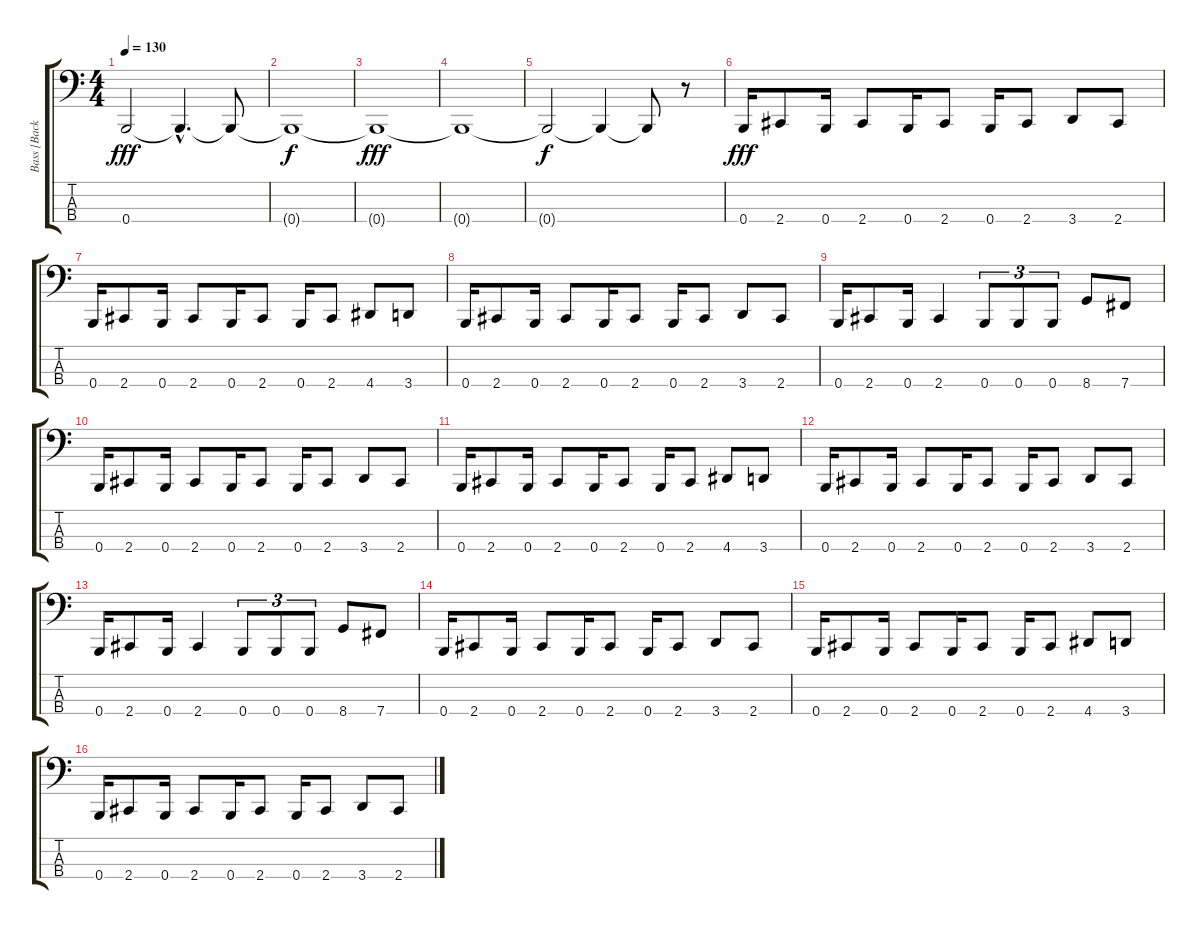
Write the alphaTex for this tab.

\track ("Bass [Back Up]" "Bass [Back") {instrument slapbass2}
\staff {score tabs}
\tuning (D2 A1 E1 B0) {hide}
\ts (4 4)
\tempo 130
\clef f4
\ks c
0.4.2{dy fff} 0.4{hac t}.4{d} 0.4{t}.8 |
0.4{t}.1{dy f} |
0.4{t}.1{dy fff} |
0.4{t}.1 |
0.4{t}.2{dy f} 0.4{t}.4 0.4{t}.8 r.8 |
0.4.16{dy fff} 2.4.8 0.4.16 2.4.8 0.4.16 2.4.8 0.4.16 2.4.8 3.4.8 2.4.8 |
0.4.16 2.4.8 0.4.16 2.4.8 0.4.16 2.4.8 0.4.16 2.4.8 4.4.8 3.4.8 |
0.4.16 2.4.8 0.4.16 2.4.8 0.4.16 2.4.8 0.4.16 2.4.8 3.4.8 2.4.8 |
0.4.16 2.4.8 0.4.16 2.4.4 0.4.8{tu (3 2)} 0.4.8{tu (3 2)} 0.4.8{tu (3 2)} 8.4.8 7.4.8 |
0.4.16 2.4.8 0.4.16 2.4.8 0.4.16 2.4.8 0.4.16 2.4.8 3.4.8 2.4.8 |
0.4.16 2.4.8 0.4.16 2.4.8 0.4.16 2.4.8 0.4.16 2.4.8 4.4.8 3.4.8 |
0.4.16 2.4.8 0.4.16 2.4.8 0.4.16 2.4.8 0.4.16 2.4.8 3.4.8 2.4.8 |
0.4.16 2.4.8 0.4.16 2.4.4 0.4.8{tu (3 2)} 0.4.8{tu (3 2)} 0.4.8{tu (3 2)} 8.4.8 7.4.8 |
0.4.16 2.4.8 0.4.16 2.4.8 0.4.16 2.4.8 0.4.16 2.4.8 3.4.8 2.4.8 |
0.4.16 2.4.8 0.4.16 2.4.8 0.4.16 2.4.8 0.4.16 2.4.8 4.4.8 3.4.8 |
0.4.16 2.4.8 0.4.16 2.4.8 0.4.16 2.4.8 0.4.16 2.4.8 3.4.8 2.4.8
